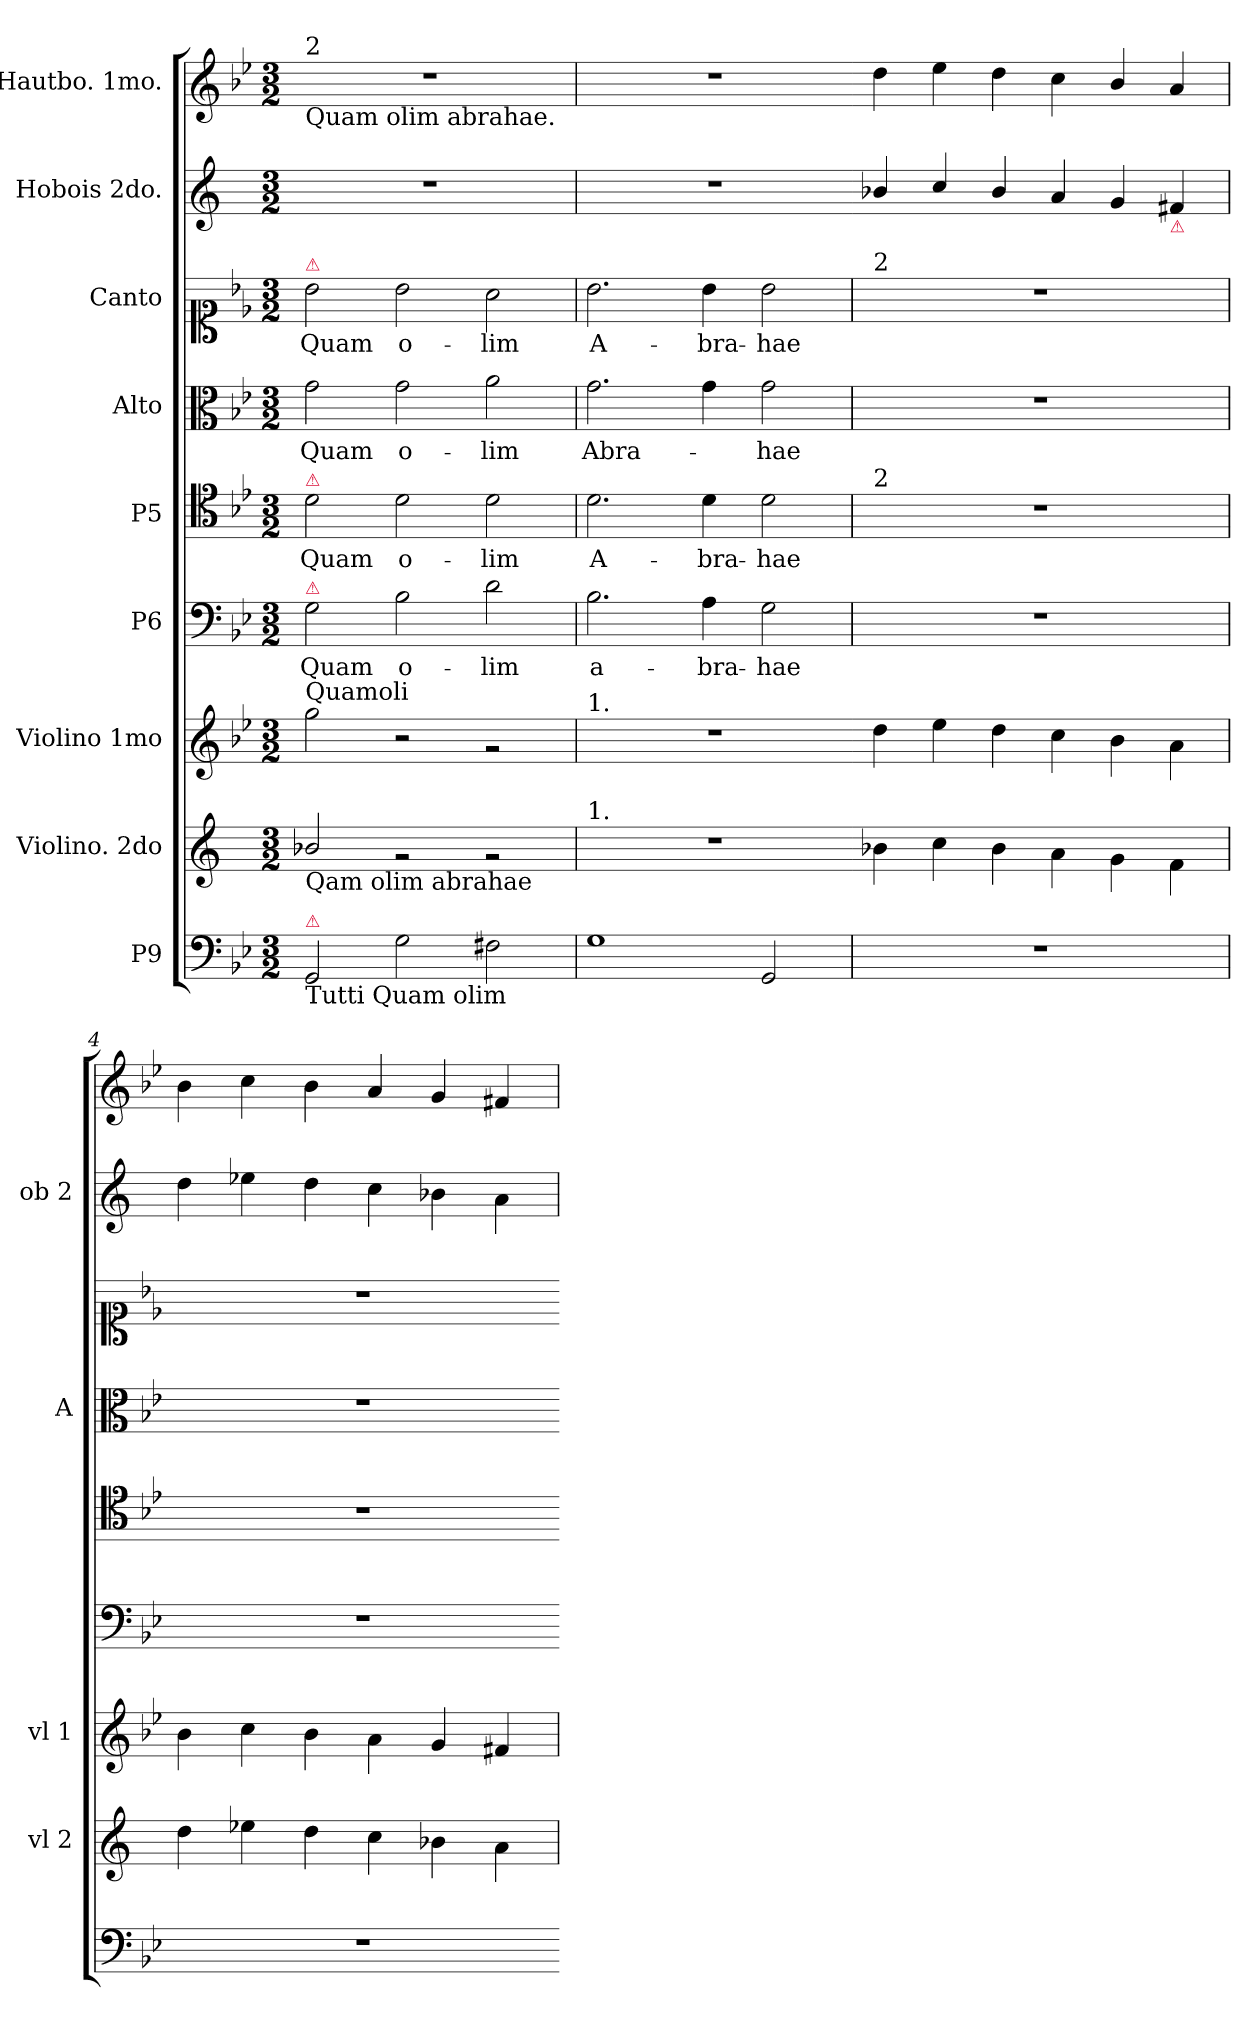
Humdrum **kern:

**kern	**kern	**kern	**kern	**text	**kern	**text	**kern	**text	**kern	**text	**kern	**kern
*part9	*part8	*part7	*part6	*part6	*part5	*part5	*part4	*part4	*part3	*part3	*part2	*part1
*staff9	*staff8	*staff7	*staff6	*staff6	*staff5	*staff5	*staff4	*staff4	*staff3	*staff3	*staff2	*staff1
*I"P9	*I"Violino. 2do	*I"Violino 1mo	*I"P6	*	*I"P5	*	*I"Alto	*	*I"Canto	*	*I"Hobois 2do.	*I"Hautbo. 1mo.
*	*I'vl 2	*I'vl 1	*	*	*	*	*I'A	*	*	*	*I'ob 2	*
*clefF4	*clefG2	*clefG2	*clefF4	*	*clefC4	*	*clefC3	*	*clefC1	*	*clefG2	*clefG2
*k[b-e-]	*	*k[b-e-]	*k[b-e-]	*	*k[b-e-]	*	*k[b-e-]	*	*k[b-e-]	*	*	*k[b-e-]
*M3/2	*M3/2	*M3/2	*M3/2	*	*M3/2	*	*M3/2	*	*M3/2	*	*M3/2	*M3/2
=1	=1	=1	=1	=1	=1	=1	=1	=1	=1	=1	=1	=1
!	!	!	!	!	!	!	!	!	!	!	!	!LO:TX:b:t=Quam olim abrahae.
!	!	!	!	!	!	!	!	!	!	!	!	!LO:TX:a:t=2
!	!	!	!	!	!	!	!	!	!LO:TX:a:color=crimson:t=⚠	!	!	!
!	!	!	!	!	!LO:TX:a:color=crimson:t=⚠	!	!	!	!	!	!	!
!	!	!	!LO:TX:a:color=crimson:t=⚠	!	!	!	!	!	!	!	!	!
!	!	!LO:TX:a:t=Quamoli	!	!	!	!	!	!	!	!	!	!
!	!LO:TX:b:t=Qam olim abrahae	!	!	!	!	!	!	!	!	!	!	!
!LO:TX:a:color=crimson:t=⚠	!	!	!	!	!	!	!	!	!	!	!	!
!LO:TX:b:t=Tutti Quam olim	!	!	!	!	!	!	!	!	!	!	!	!
2GG/	2b-/	2gg\	2G\	Quam	2d\	Quam	2g\	Quam	2b-\	Quam	1.r	1.r
2G\	2rg	2r	2B-\	o-	2d\	o-	2g\	o-	2b-\	o-	.	.
2F#X\	2rg	2rg	2d\	lim	2d\	lim	2a\	-lim	2a\	-lim	.	.
=2	=2	=2	=2	=2	=2	=2	=2	=2	=2	=2	=2	=2
!	!	!LO:TX:a:t=1.	!	!	!	!	!	!	!	!	!	!
!	!LO:TX:a:t=1.	!	!	!	!	!	!	!	!	!	!	!
1G	1.r	1.r	2.B-\	a-	2.d\	A-	2.g\	Abra-	2.b-\	A-	1.r	1.r
.	.	.	4A\	-bra-	4d\	-bra-	4g\	.	4b-\	-bra-	.	.
2GG/	.	.	2G\	-hae	2d\	-hae	2g\	-hae	2b-\	-hae	.	.
=3	=3-	=3	=3	=3	=3	=3	=3	=3	=3	=3	=3	=3
!	!	!	!	!	!	!	!	!	!LO:TX:a:t=2	!	!	!
!	!	!	!	!	!LO:TX:a:t=2	!	!	!	!	!	!	!
1.r	4b-\	4dd\	1.r	.	1.r	.	1.r	.	1.r	.	4b-/	4dd\
.	4cc\	4ee-\	.	.	.	.	.	.	.	.	4cc/	4ee-\
.	4b-\	4dd\	.	.	.	.	.	.	.	.	4b-/	4dd\
.	4a\	4cc\	.	.	.	.	.	.	.	.	4a/	4cc\
.	4g\	4b-\	.	.	.	.	.	.	.	.	4g/	4b-/
!	!	!	!	!	!	!	!	!	!	!	!LO:TX:b:color=crimson:t=⚠	!
.	4f\	4a\	.	.	.	.	.	.	.	.	4f#X/	4a/
=4	=4	=4	=4	=4	=4	=4	=4	=4	=4	=4	=4	=4
1.r	4dd\	4b-\	1.r	.	1.r	.	1.r	.	1.r	.	4dd\	4b-\
.	4ee-\	4cc\	.	.	.	.	.	.	.	.	4ee-\	4cc\
.	4dd\	4b-\	.	.	.	.	.	.	.	.	4dd\	4b-\
.	4cc\	4a\	.	.	.	.	.	.	.	.	4cc\	4a/
.	4b-\	4g/	.	.	.	.	.	.	.	.	4b-\	4g/
.	4a\	4f#X/	.	.	.	.	.	.	.	.	4a\	4f#X/
=-	=	=	=	=	=-	=	=-	=	=-	=	=	=
*-	*-	*-	*-	*-	*-	*-	*-	*-	*-	*-	*-	*-
